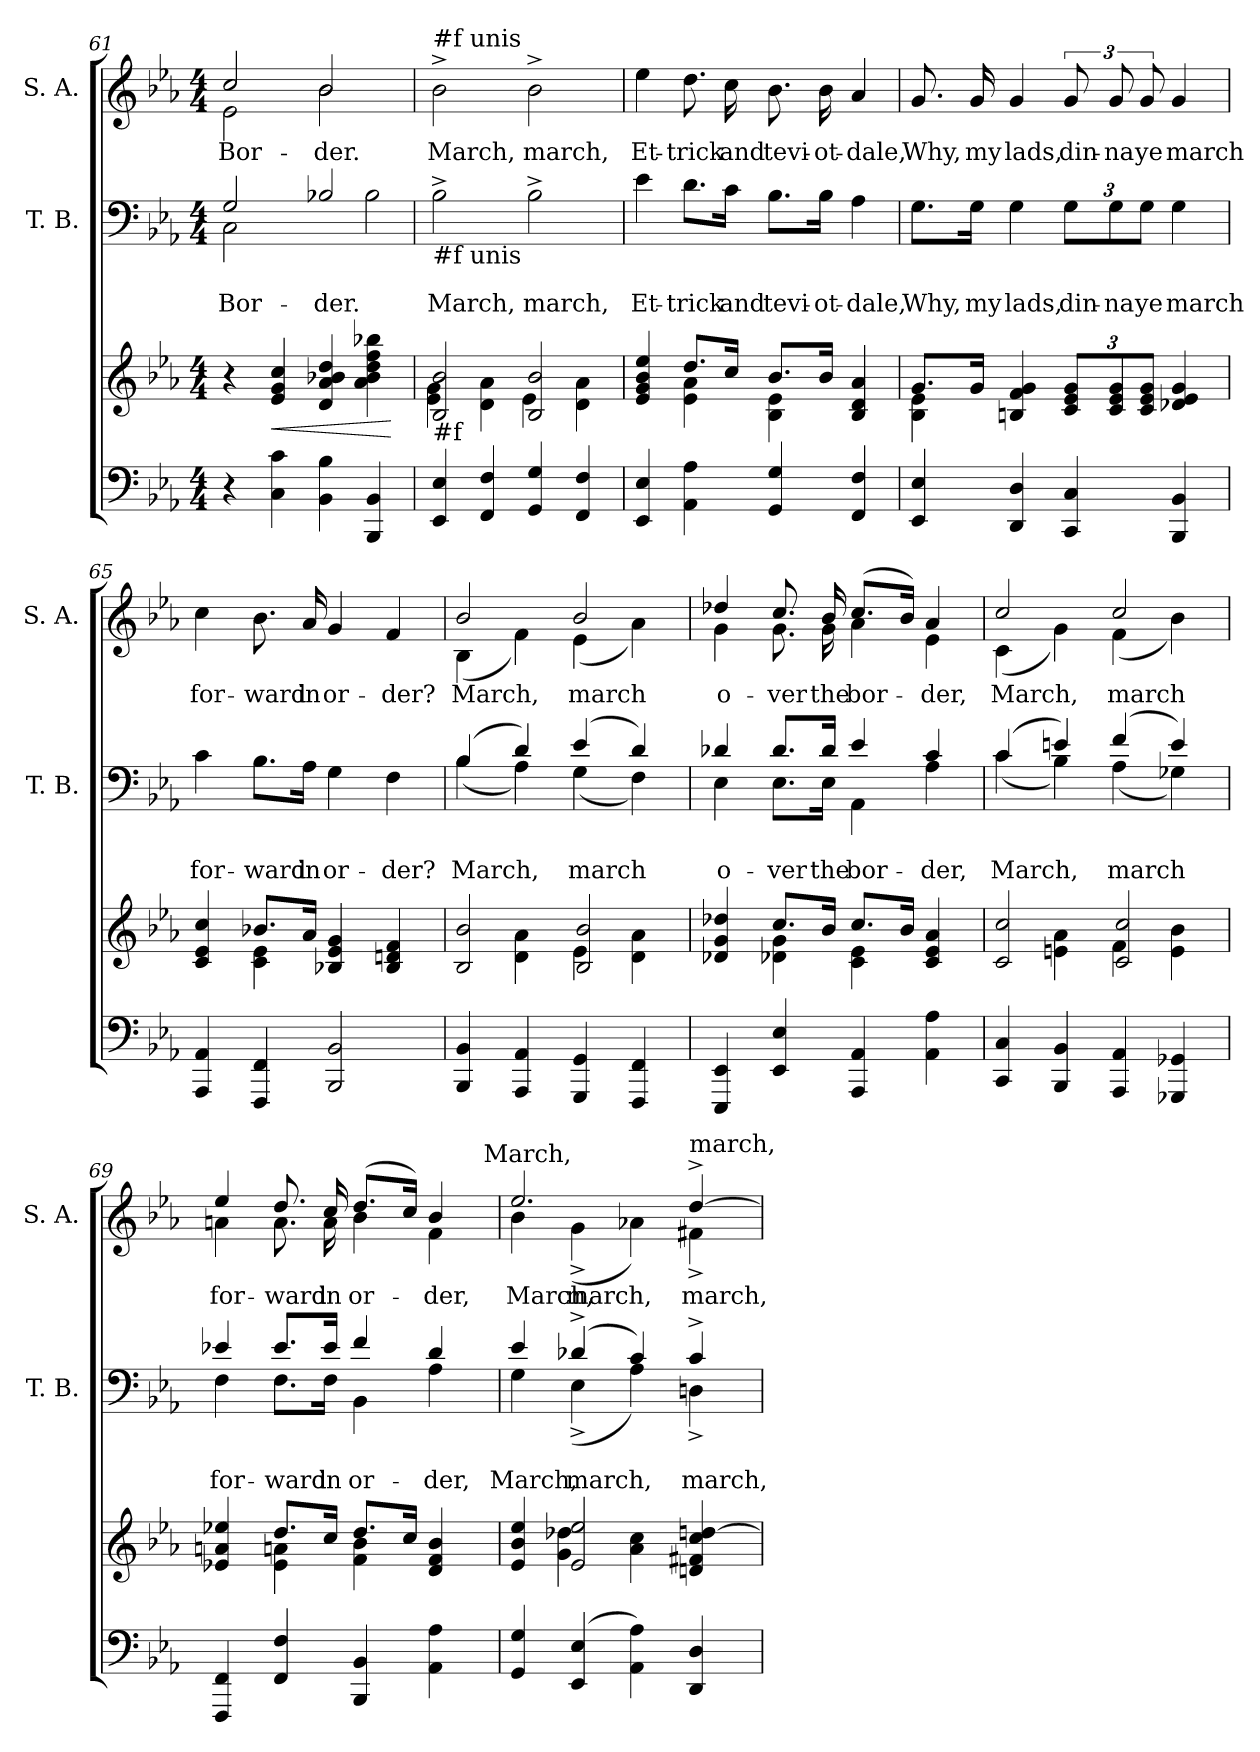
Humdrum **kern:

**kern	**kern	**dynam	**kern	**text	**text	**kern	**text
*part4	*part3	*part3	*part2	*part2	*part2	*part1	*part1
*staff4	*staff3	*staff3	*staff2	*staff2	*staff2	*staff1	*staff1
*	*	*	*I"T. B.	*	*	*I"S. A.	*
*	*	*	*I'T. B.	*	*	*I'S. A.	*
*clefF4	*clefG2	*	*clefF4	*	*	*clefG2	*
*k[b-e-a-]	*k[b-e-a-]	*	*k[b-e-a-]	*	*	*k[b-e-a-]	*
*E-:	*E-:	*	*E-:	*	*	*E-:	*
*M4/4	*M4/4	*	*M4/4	*	*	*M4/4	*
=61	=61	=61	=61	=61	=61	=61	=61
!	!	!	!	!	!LO:LY:a	!	!LO:LY:b
*	*	*	*^	*	*	*^	*
4r	4r	.	2G/	2C\	.	Bor-	2cc/	2e-\	Bor-
!	!	!LO:HP:b	!	!	!	!	!	!	!
4C\ 4c\	4e-/ 4g/ 4cc/	<	.	.	.	.	.	.	.
!	!	!	!	!	!	!LO:LY:a	!	!	!LO:LY:b
4BB-\ 4B-\	4d/ 4a-/ 4b-X/ 4dd/	.	2B-X/	2B-\	.	-der.	2b-/	2b-\	-der.
4BBB-/ 4BB-/	4a-\ 4b-\ 4dd\ 4ff\ 4bb-X\	.	.	.	.	.	.	.	.
*	*	*	*v	*v	*	*	*	*	*
*	*	*	*	*	*	*v	*v	*
.	.	[	.	.	.	.	.
!!LO:LB:g=z
=62	=62	=62	=62	=62	=62	=62	=62
*	*^	*	*	*	*	*	*
!	!	!	!	!	!	!	!LO:TX:a:t=#f unis	!
!	!	!	!	!LO:TX:b:t=#f unis	!	!	!	!
!LO:TX:a:t=#f	!	!	!	!	!	!	!	!
!	!	!	!	!	!	!LO:LY:a	!	!LO:LY:b
4EE-/ 4E-/	2B-/ 2b-/	4e-\ 4g\	.	2B-^>\	.	March,	2b-^>\	March,
4FF/ 4F/	.	4d\ 4a-\	.	.	.	.	.	.
!	!	!	!	!	!	!LO:LY:a	!	!LO:LY:b
4GG/ 4G/	2B-/ 2b-/	4e-\	.	2B-^>\	.	march,	2b-^>\	march,
4FF/ 4F/	.	4d\ 4a-\	.	.	.	.	.	.
=63	=63	=63	=63	=63	=63	=63	=63	=63
!	!	!	!	!	!	!LO:LY:a	!	!LO:LY:b
4EE-/ 4E-/	4e-/ 4g/ 4b-/ 4ee-/	4ryy	.	4e-\	.	Et-	4ee-\	Et-
!	!	!	!	!	!	!LO:LY:a	!	!LO:LY:b
4AA-\ 4A-\	8.dd/L	4e-\ 4a-\	.	8.d\L	.	-trick	8.dd\	-trick
!	!	!	!	!	!	!LO:LY:a	!	!LO:LY:b
.	16cc/Jk	.	.	16c\Jk	.	and	16cc\	and
!	!	!	!	!	!	!LO:LY:a	!	!LO:LY:b
4GG/ 4G/	8.b-/L	4B-\ 4e-\	.	8.B-\L	.	tevi-	8.b-\	tevi-
!	!	!	!	!	!	!LO:LY:a	!	!LO:LY:b
.	16b-/Jk	.	.	16B-\Jk	.	-ot-	16b-\	-ot-
!	!	!	!	!	!	!LO:LY:a	!	!LO:LY:b
4FF/ 4F/	4B-/ 4d/ 4a-/	4ryy	.	4A-\	.	-dale,	4a-/	-dale,
=64	=64	=64	=64	=64	=64	=64	=64	=64
!	!	!	!	!	!	!LO:LY:a	!	!LO:LY:b
4EE-/ 4E-/	8.g/L	4B-\ 4e-\	.	8.G\L	.	Why,	8.g/	Why,
!	!	!	!	!	!	!LO:LY:a	!	!LO:LY:b
.	16g/Jk	.	.	16G\Jk	.	my	16g/	my
!	!	!	!	!	!	!LO:LY:a	!	!LO:LY:b
4DD/ 4D/	4Bn/ 4f/ 4g/	2.ryy	.	4G\	.	lads,	4g/	lads,
*	*Xbrackettup	*	*	*	*	*	*	*
!	!	!	!	!	!	!LO:LY:a	!	!LO:LY:b
4CC/ 4C/	12c/ 12e-/ 12g/L	.	.	12G\L	.	din-	12g/	din-
!	!	!	!	!	!	!LO:LY:a	!	!LO:LY:b
.	12c/ 12e-/ 12g/	.	.	12G\	.	-na	12g/	-na
!	!	!	!	!	!	!LO:LY:a	!	!LO:LY:b
.	12c/ 12e-/ 12g/J	.	.	12G\J	.	ye	12g/	ye
!	!	!	!	!	!	!LO:LY:a	!	!LO:LY:b
4BBB-/ 4BB-/	4d-X/ 4e-/ 4g/	.	.	4G\	.	march	4g/	march
!!LO:PB:g=z
=65	=65	=65	=65	=65	=65	=65	=65	=65
!	!	!	!	!	!	!LO:LY:a	!	!LO:LY:b
4AAA-/ 4AA-/	4c/ 4e-/ 4cc/	4ryy	.	4c\	.	for-	4cc\	for-
!	!	!	!	!	!	!LO:LY:a	!	!LO:LY:b
4FFF/ 4FF/	8.b-X/L	4c\ 4e-\	.	8.B-\L	.	-ward	8.b-\	-ward
!	!	!	!	!	!	!LO:LY:a	!	!LO:LY:b
.	16a-/Jk	.	.	16A-\Jk	.	in	16a-/	in
!	!	!	!	!	!	!LO:LY:a	!	!LO:LY:b
2BBB-/ 2BB-/	4B-X/ 4e-/ 4g/	2ryy	.	4G\	.	or-	4g/	or-
!	!	!	!	!	!	!LO:LY:a	!	!LO:LY:b
.	4B-/ 4dn/ 4f/	.	.	4F\	.	-der?	4f/	-der?
=66	=66	=66	=66	=66	=66	=66	=66	=66
!	!	!	!	!	!	!LO:LY:a	!	!LO:LY:b
*	*	*	*	*^	*	*	*^	*
4BBB-/ 4BB-/	2B-/ 2b-/	4ryy	.	(4B-/	(<4B-\	.	March,	2b-/	(<4B-\	March,
4AAA-/ 4AA-/	.	4d\ 4a-\	.	4d/)	4A-\)	.	.	.	4f\)	.
!	!	!	!	!	!	!	!LO:LY:a	!	!	!LO:LY:b
4GGG/ 4GG/	4e-\	2B-/ 2b-/	.	(4e-/	(<4G\	.	march	2b-/	(<4e-\	march
4FFF/ 4FF/	4d\ 4a-\	.	.	4d/)	4F\)	.	.	.	4a-\)	.
=67	=67	=67	=67	=67	=67	=67	=67	=67	=67	=67
!	!	!	!	!	!	!	!LO:LY:a	!	!	!LO:LY:b
4EEE-/ 4EE-/	4d-X/ 4g/ 4dd-X/	4ryy	.	4d-X/	4E-\	.	o-	4dd-X/	4g\	o-
!	!	!	!	!	!	!	!LO:LY:a	!	!	!LO:LY:b
4EE-/ 4E-/	8.cc/L	4d-X\ 4g\	.	8.d-/L	8.E-\L	.	-ver	8.cc/	8.g\	-ver
!	!	!	!	!	!	!	!LO:LY:a	!	!	!LO:LY:b
.	16b-/Jk	.	.	16d-/Jk	16E-\Jk	.	the	16b-/	16g\	the
!	!	!	!	!	!	!	!LO:LY:a	!	!	!LO:LY:b
4AAA-/ 4AA-/	8.cc/L	4c\ 4e-\	.	4e-/	4AA-\	.	bor-	(>8.cc/L	4a-\	bor-
.	16b-/Jk	.	.	.	.	.	.	16b-/Jk)	.	.
!	!	!	!	!	!	!	!LO:LY:a	!	!	!LO:LY:b
4AA-\ 4A-\	4c/ 4e-/ 4a-/	4ryy	.	4c/	4A-\	.	-der,	4a-/	4e-\	-der,
!!LO:LB:g=z	!!
=68	=68	=68	=68	=68	=68	=68	=68	=68	=68	=68
!	!	!	!	!	!	!	!LO:LY:a	!	!	!LO:LY:b
4CC/ 4C/	2c/ 2cc/	4ryy	.	(4c/	(<4c\	.	March,	2cc/	(<4c\	March,
4BBB-/ 4BB-/	.	4en\ 4a-\	.	4en/)	4B-\)	.	.	.	4g\)	.
!	!	!	!	!	!	!	!LO:LY:a	!	!	!LO:LY:b
4AAA-/ 4AA-/	4f\	2c/ 2cc/	.	(4f/	(<4A-\	.	march	2cc/	(<4f\	march
4GGG-X/ 4GG-X/	4e\ 4b-\	.	.	4e/)	4G-X\)	.	.	.	4b-\)	.
=69	=69	=69	=69	=69	=69	=69	=69	=69	=69	=69
!	!	!	!	!	!	!	!LO:LY:a	!	!	!LO:LY:b
*	*	*	*	*	*	*	*	*	*^	*
4FFF/ 4FF/	4e-X/ 4an/ 4ee-X/	4ryy	.	4e-X/	4F\	.	for-	4ee-/	4an\	2ryy	for-
!	!	!	!	!	!	!	!LO:LY:a	!	!	!	!LO:LY:b
4FF/ 4F/	8.dd/L	4e-\ 4an\	.	8.e-/L	8.F\L	.	-ward	8.dd/	8.a\	.	-ward
!	!	!	!	!	!	!	!LO:LY:a	!	!	!	!LO:LY:b
.	16cc/Jk	.	.	16e-/Jk	16F\Jk	.	in	16cc/	16a\	.	in
!	!	!	!	!	!	!	!LO:LY:a	!	!	!	!LO:LY:b
4BBB-/ 4BB-/	8.dd/L	4f\ 4b-\	.	4f/	4BB-\	.	or-	(>8.dd/L	4b-\	4...ryy	or-
.	16cc/Jk	.	.	.	.	.	.	16cc/Jk)	.	.	.
!	!	!	!	!	!	!	!LO:LY:a	!	!	!	!LO:LY:b
4AA-\ 4A-\	4d/ 4f/ 4b-/	4ryy	.	4d/	4A-\	.	-der,	4b-/	4f\	.	-der,
!	!	!	!	!	!	!	!	!	!	!LO:TX:a:t=March,	!
.	.	.	.	.	.	.	.	.	.	32ryy	.
=70	=70	=70	=70	=70	=70	=70	=70	=70	=70	=70	=70
!	!	!	!	!	!	!	!LO:LY:a	!	!	!	!LO:LY:b
*	*	*	*	*	*	*	*	*	*v	*v	*
4GG/ 4G/	4e-/ 4b-/ 4ee-/	4ryy	.	4e-/	4G\	.	March,	2.ee-/	4b-\	March,
!	!	!	!	!	!	!	!LO:LY:a	!	!	!LO:LY:b
(4EE-/ 4E-/	2e-/ 2ee-/	4g\ 4dd-X\	.	(4d-X^>/	(<4E-^<\	.	march,	.	(<4g^<\	march,
4AA-\ 4A-\)	.	4a-\ 4cc\	.	4c/)	4A-\)	.	.	.	4a-X\)	.
!	!	!	!	!	!	!	!	!LO:TX:a:t=march,	!	!
!	!	!	!	!	!	!	!LO:LY:a	!	!	!LO:LY:b
4DD/ 4D/	4dn/ 4f#X/ 4cc/ [<4ddn/	4ryy	.	4c^>/	4Dn^<\	.	march,	[<4dd^>/	4f#X^<\	march,
*	*v	*v	*	*	*	*	*	*v	*v	*
*	*	*	*v	*v	*	*	*	*
=	=	=	=	=	=	=	=
*-	*-	*-	*-	*-	*-	*-	*-
